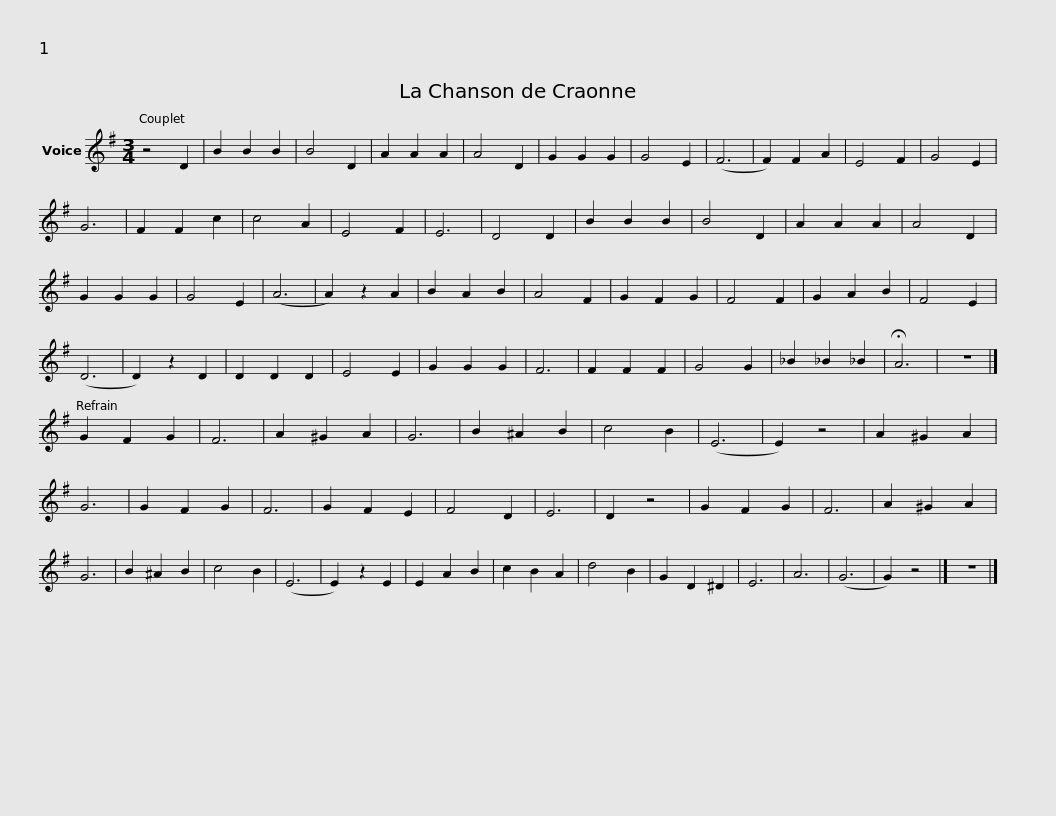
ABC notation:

X:1
L:1/8
M:3/4
I:linebreak $
K:G
V:1 treble
V:1
 z4 D2 | B2 B2 B2 | B4 D2 | A2 A2 A2 | A4 D2 | %5
 G2 G2 G2 | G4 E2 | (F6 | F2) F2 A2 | E4 F2 | %10
 G4 E2 | G6 | F2 F2 c2 | c4 A2 | E4 F2 | %15
 E6 | D4 D2 |$ B2 B2 B2 | B4 D2 | A2 A2 A2 | %20
 A4 D2 | G2 G2 G2 | G4 E2 | (A6 | A2) z2 A2 | %25
 B2 A2 B2 | A4 F2 | G2 F2 G2 | F4 F2 | G2 A2 B2 | %30
 F4 E2 | (D6 | D2) z2 D2 | D2 D2 D2 |$ E4 E2 | %35
 G2 G2 G2 | F6 | F2 F2 F2 | G4 G2 | _B2 _B2 _B2 | %40
 !fermata!A6 | z6 |] G2 F2 G2 | F6 | A2 ^G2 A2 | %45
 G6 | B2 ^A2 B2 | c4 B2 | (E6 | E2) z4 |$ %50
 A2 ^G2 A2 | G6 | G2 F2 G2 | F6 | G2 F2 E2 | %55
 F4 D2 | E6 | D2 z4 | G2 F2 G2 | F6 | %60
 A2 ^G2 A2 | G6 | B2 ^A2 B2 | c4 B2 | (E6 | %65
 E2) z2 E2 | E2 A2 B2 |$ c2 B2 A2 | d4 B2 | G2 D2 ^D2 | %70
 E6 | A6 | (G6 | G2) z4 |] z6 |] %75
